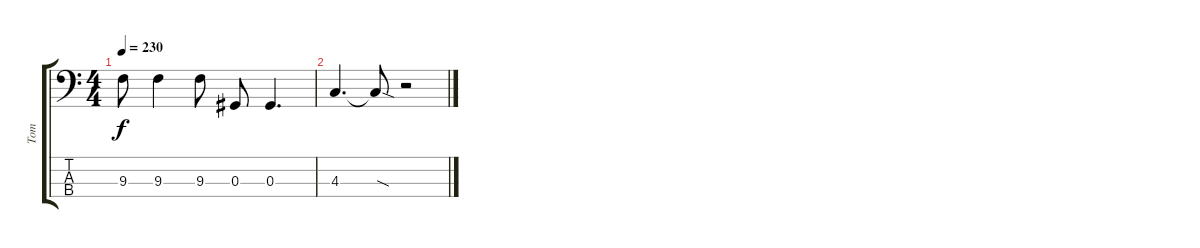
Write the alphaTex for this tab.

\track ("Tom" "Tom") {instrument electricbasspick}
\staff {score tabs}
\tuning (Gb2 Db2 Ab1 Eb1) {hide}
\ts (4 4)
\tempo 230
\clef f4
\ks c
9.3.8{dy f} 9.3.4 9.3.8 0.3.8 0.3.4{d} |
4.3.4{d} 4.3{sod t}.8 r.2
